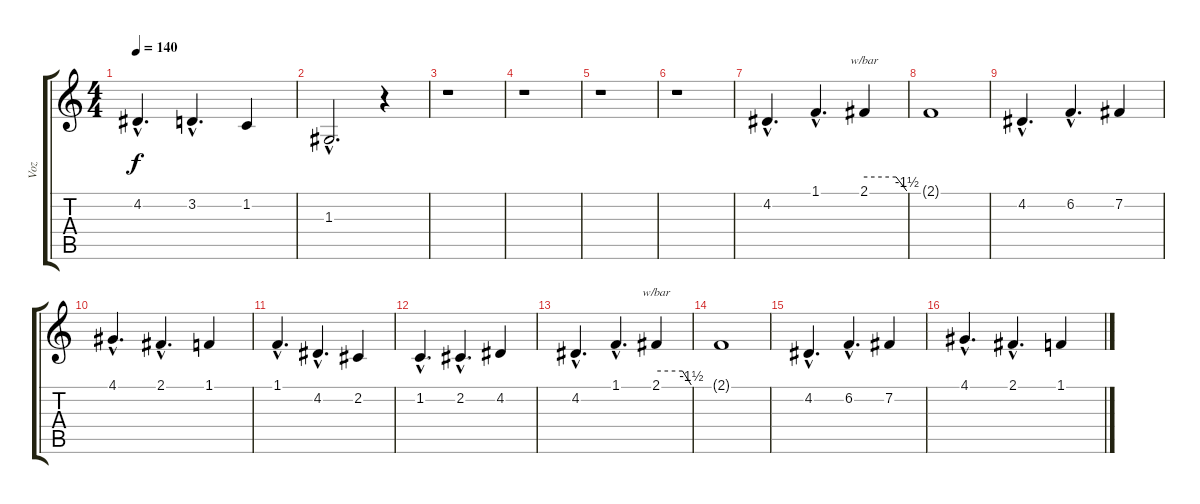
\track ("Voz" "Voz") {instrument tuba}
\staff {score tabs}
\tuning (E4 B3 G3 D3 A2 E2) {hide}
\ts (4 4)
\tempo 140
\clef g2
\ks c
4.2{hac}.4{d dy f} 3.2{hac}.4{d} 1.2.4 |
1.3{hac}.2{d} r.4 |
r.1 |
r.1 |
r.1 |
r.1 |
4.2{hac}.4{d volume 16 balance 12 instrument tuba} 1.1{hac}.4{d} 2.1.4{tbe (custom default 0 0 45 0 60 -6)} |
2.1{t}.1 |
4.2{hac}.4{d} 6.2{hac}.4{d} 7.2.4 |
4.1{hac}.4{d} 2.1{hac}.4{d} 1.1.4 |
1.1{hac}.4{d} 4.2{hac}.4{d} 2.2.4 |
1.2{hac}.4{d} 2.2{hac}.4{d} 4.2.4 |
4.2{hac}.4{d} 1.1{hac}.4{d} 2.1.4{tbe (custom default 0 0 45 0 60 -6)} |
2.1{t}.1 |
4.2{hac}.4{d} 6.2{hac}.4{d} 7.2.4 |
4.1{hac}.4{d} 2.1{hac}.4{d} 1.1.4
